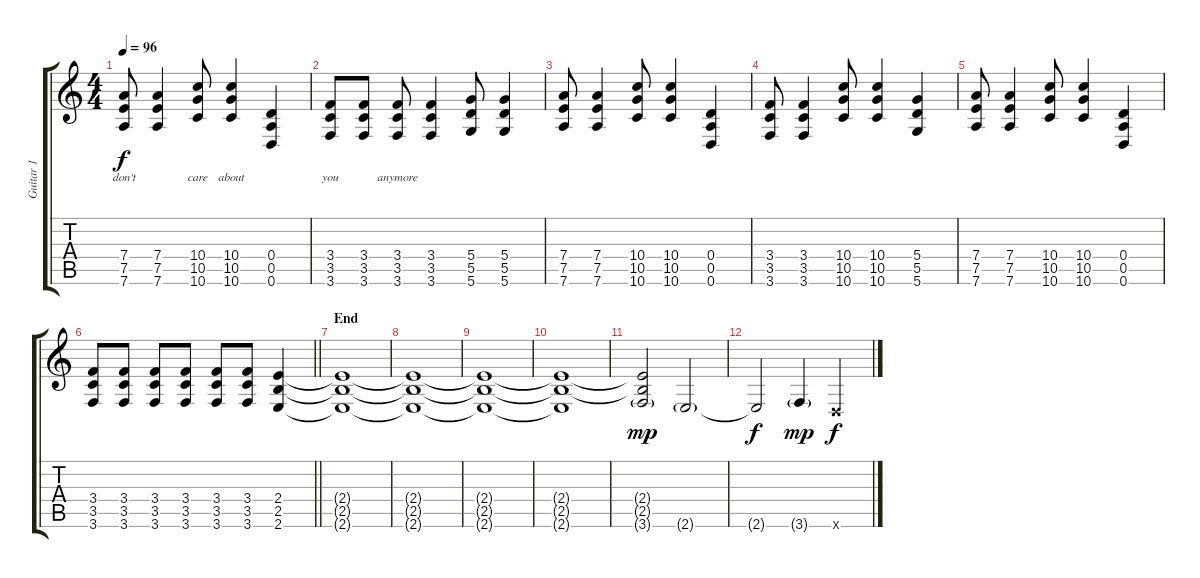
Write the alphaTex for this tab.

\track ("Guitar 1" "Guitar 1") {instrument electricguitarjazz}
\staff {score tabs}
\tuning (E4 B3 G3 D3 A2 D2) {hide}
\ts (4 4)
\tempo 96
\clef g2
\ks c
(7.4 7.5 7.6).8{lyrics (0 "don't") lyrics (1 "") lyrics (2 "") lyrics (3 "") lyrics (4 "") dy f} (7.4 7.5 7.6).4{lyrics (0 "") lyrics (1 "") lyrics (2 "") lyrics (3 "") lyrics (4 "")} (10.4 10.5 10.6).8{lyrics (0 "care") lyrics (1 "") lyrics (2 "") lyrics (3 "") lyrics (4 "")} (10.4 10.5 10.6).4{lyrics (0 "about") lyrics (1 "") lyrics (2 "") lyrics (3 "") lyrics (4 "")} (0.4 0.5 0.6).4{lyrics (0 "") lyrics (1 "") lyrics (2 "") lyrics (3 "") lyrics (4 "")} |
(3.4 3.5 3.6).8{lyrics (0 "you") lyrics (1 "") lyrics (2 "") lyrics (3 "") lyrics (4 "")} (3.4 3.5 3.6).8{lyrics (0 "") lyrics (1 "") lyrics (2 "") lyrics (3 "") lyrics (4 "")} (3.4 3.5 3.6).8{lyrics (0 "anymore") lyrics (1 "") lyrics (2 "") lyrics (3 "") lyrics (4 "")} (3.4 3.5 3.6).4 (5.4 5.5 5.6).8 (5.4 5.5 5.6).4 |
(7.4 7.5 7.6).8 (7.4 7.5 7.6).4 (10.4 10.5 10.6).8 (10.4 10.5 10.6).4 (0.4 0.5 0.6).4 |
(3.4 3.5 3.6).8 (3.4 3.5 3.6).4 (10.4 10.5 10.6).8 (10.4 10.5 10.6).4 (5.4 5.5 5.6).4 |
(7.4 7.5 7.6).8 (7.4 7.5 7.6).4 (10.4 10.5 10.6).8 (10.4 10.5 10.6).4 (0.4 0.5 0.6).4 |
\barLineRight lightlight
(3.4 3.5 3.6).8 (3.4 3.5 3.6).8 (3.4 3.5 3.6).8 (3.4 3.5 3.6).8 (3.4 3.5 3.6).8 (3.4 3.5 3.6).8 (2.4 2.5 2.6).4 |
\section ("" "End")
(2.4{t} 2.5{t} 2.6{t}).1 |
(2.4{t} 2.5{t} 2.6{t}).1 |
(2.4{t} 2.5{t} 2.6{t}).1 |
(2.4{t} 2.5{t} 2.6{t}).1 |
(2.4{t} 2.5{t} 3.6{g}).2{dy mp volume 6} 2.6{g}.2 |
2.6{t}.2{dy f} 3.6{g}.4{dy mp} 0.6{x}.4{dy f}
